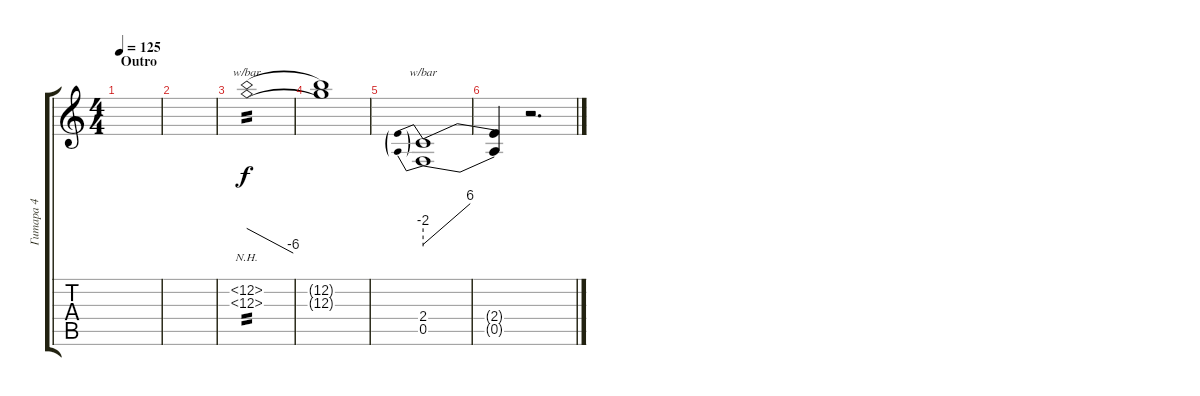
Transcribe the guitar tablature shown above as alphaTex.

\track ("Гитара 4" "Гитара 4") {instrument distortionguitar}
\staff {score tabs}
\tuning (E4 B3 G3 D3 A2 E2) {hide}
\ts (4 4)
\section ("" "Outro")
\tempo 125
\clef g2
\ks aminor
|
|
(12.2{nh} 12.3{nh}).1{tbe (dive default 0 0 60 -24) tp 2 dy f} |
(12.2{t} 12.3{t}).1 |
(2.4 0.5).1{tbe (predivedive default 0 -8 60 24)} |
(2.4{t} 0.5{t}).4 r.2{d}
